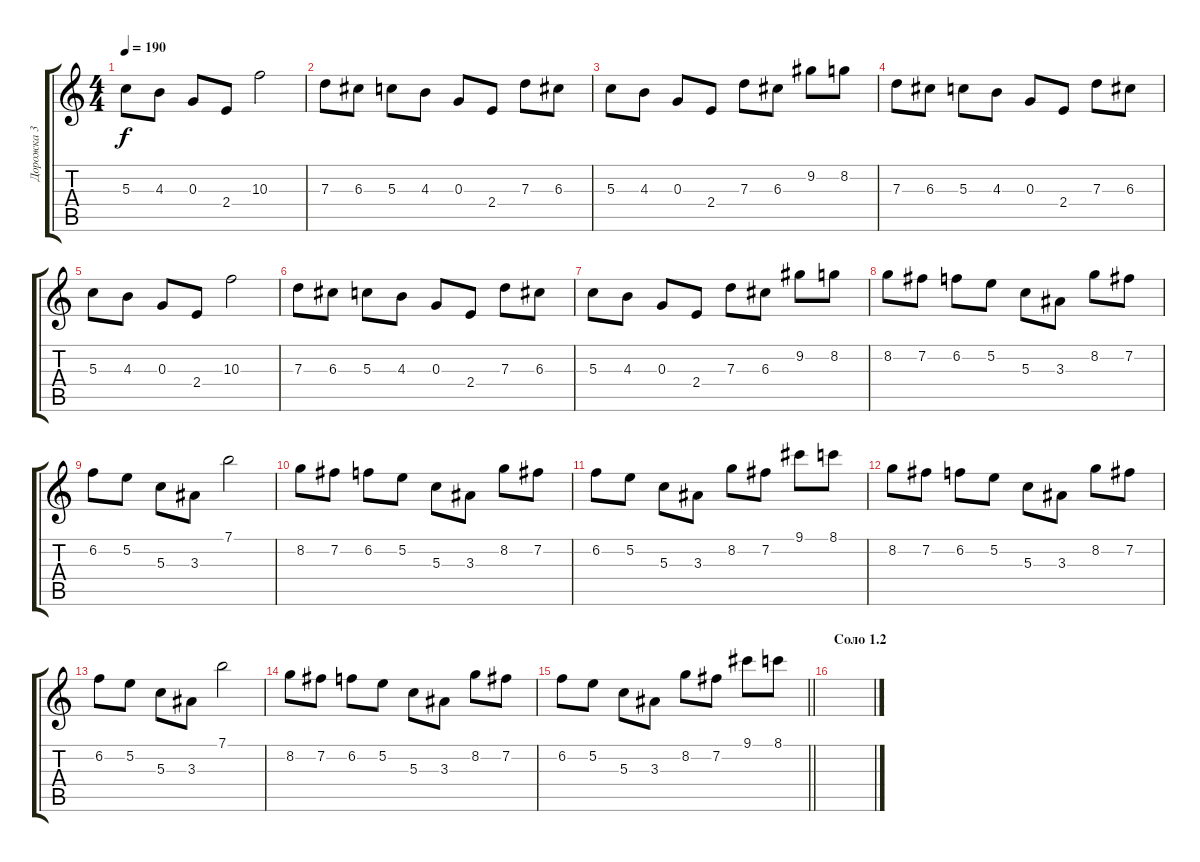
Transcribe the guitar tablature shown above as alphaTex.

\track ("Дорожка 3" "Дорожка 3") {instrument distortionguitar}
\staff {score tabs}
\tuning (E4 B3 G3 D3 A2 E2) {hide}
\ts (4 4)
\tempo 190
\clef g2
\ks c
5.3.8{dy f} 4.3.8 0.3.8 2.4.8 10.3.2 |
7.3.8 6.3.8 5.3.8 4.3.8 0.3.8 2.4.8 7.3.8 6.3.8 |
5.3.8 4.3.8 0.3.8 2.4.8 7.3.8 6.3.8 9.2.8 8.2.8 |
7.3.8 6.3.8 5.3.8 4.3.8 0.3.8 2.4.8 7.3.8 6.3.8 |
5.3.8 4.3.8 0.3.8 2.4.8 10.3.2 |
7.3.8 6.3.8 5.3.8 4.3.8 0.3.8 2.4.8 7.3.8 6.3.8 |
5.3.8 4.3.8 0.3.8 2.4.8 7.3.8 6.3.8 9.2.8 8.2.8 |
8.2.8 7.2.8 6.2.8 5.2.8 5.3.8 3.3.8 8.2.8 7.2.8 |
6.2.8 5.2.8 5.3.8 3.3.8 7.1.2 |
8.2.8 7.2.8 6.2.8 5.2.8 5.3.8 3.3.8 8.2.8 7.2.8 |
6.2.8 5.2.8 5.3.8 3.3.8 8.2.8 7.2.8 9.1.8 8.1.8 |
8.2.8 7.2.8 6.2.8 5.2.8 5.3.8 3.3.8 8.2.8 7.2.8 |
6.2.8 5.2.8 5.3.8 3.3.8 7.1.2 |
8.2.8 7.2.8 6.2.8 5.2.8 5.3.8 3.3.8 8.2.8 7.2.8 |
\barLineRight lightlight
6.2.8 5.2.8 5.3.8 3.3.8 8.2.8 7.2.8 9.1.8 8.1.8 |
\section ("" "Соло 1.2")
